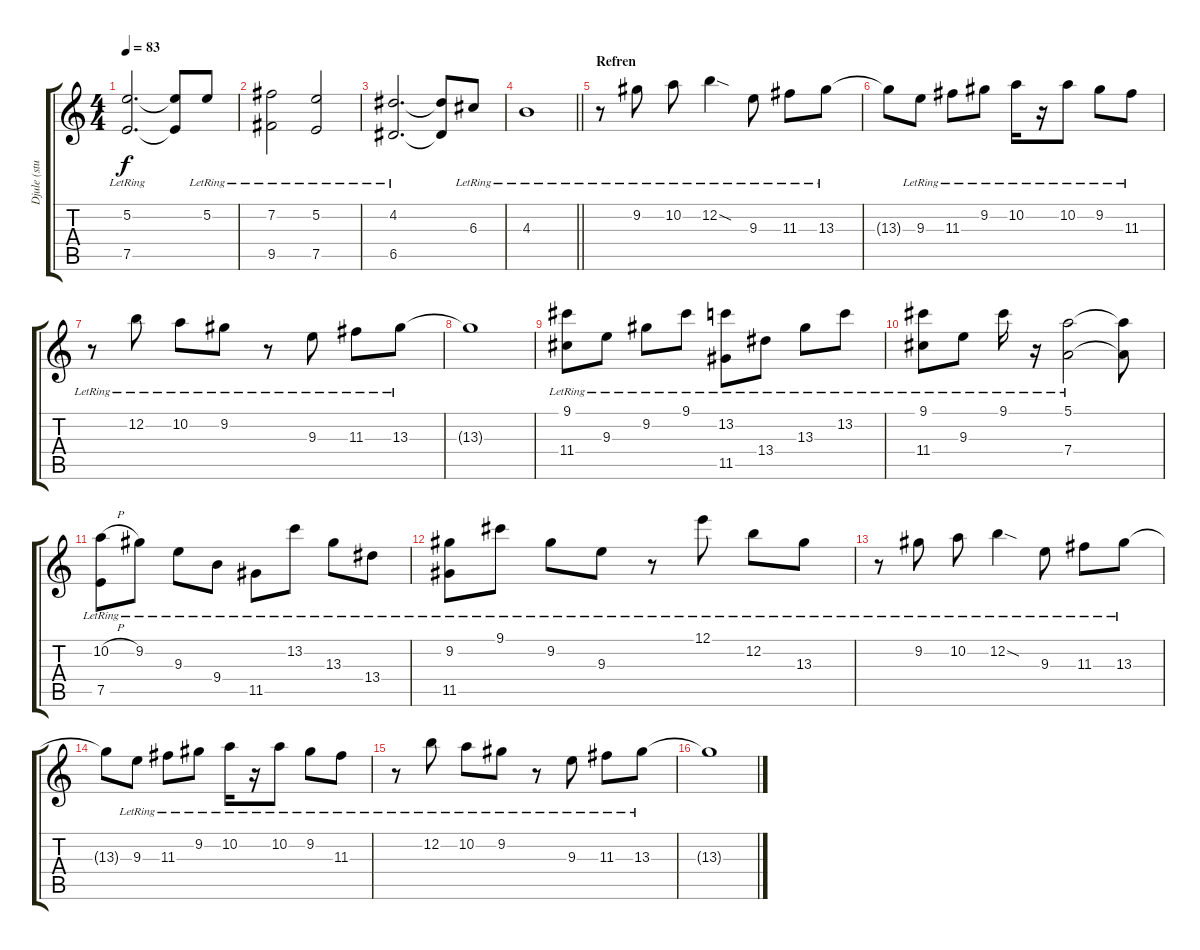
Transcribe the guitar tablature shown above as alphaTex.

\track ("Djule (studio)" "Djule (stu") {instrument acousticguitarsteel}
\staff {score tabs}
\tuning (E4 B3 G3 D3 A2 E2) {hide}
\ts (4 4)
\tempo 83
\clef g2
\ks c
(5.2{lr} 7.5{lr}).2{d dy f} (5.2{t} 7.5{t}).8 5.2{lr}.8 |
(7.2{lr} 9.5{lr}).2 (5.2{lr} 7.5{lr}).2 |
(4.2{lr} 6.5{lr}).2{d} (4.2{t} 6.5{t}).8 6.3{lr}.8 |
\barLineRight lightlight
4.3{lr}.1 |
\section ("" "Refren")
r.8 9.2{lr}.8 10.2{lr}.8 12.2{sod lr}.4 9.3{lr}.8 11.3{lr}.8 13.3{lr}.8 |
13.3{t}.8 9.3{lr}.8 11.3{lr}.8 9.2{lr}.8 10.2{lr}.16 r.16 10.2{lr}.8 9.2{lr}.8 11.3{lr}.8 |
r.8 12.2{lr}.8 10.2{lr}.8 9.2{lr}.8 r.8 9.3{lr}.8 11.3{lr}.8 13.3{lr}.8 |
13.3{t}.1 |
(9.1{lr} 11.4{lr}).8 9.3{lr}.8 9.2{lr}.8 9.1{lr}.8 (13.2{lr} 11.5{lr}).8 13.4{lr}.8 13.3{lr}.8 13.2{lr}.8 |
(9.1{lr} 11.4{lr}).8 9.3{lr}.8 9.1{lr}.16 r.16 (5.1{lr} 7.4{lr}).2 (5.1{t} 7.4{t}).8 |
(10.2{h lr} 7.5{lr}).8 9.2{lr}.8 9.3{lr}.8 9.4{lr}.8 11.5{lr}.8 13.2{lr}.8 13.3{lr}.8 13.4{lr}.8 |
(9.2{lr} 11.5{lr}).8 9.1{lr}.8 9.2{lr}.8 9.3{lr}.8 r.8 12.1{lr}.8 12.2{lr}.8 13.3{lr}.8 |
r.8 9.2{lr}.8 10.2{lr}.8 12.2{sod lr}.4 9.3{lr}.8 11.3{lr}.8 13.3{lr}.8 |
13.3{t}.8 9.3{lr}.8 11.3{lr}.8 9.2{lr}.8 10.2{lr}.16 r.16 10.2{lr}.8 9.2{lr}.8 11.3{lr}.8 |
r.8 12.2{lr}.8 10.2{lr}.8 9.2{lr}.8 r.8 9.3{lr}.8 11.3{lr}.8 13.3{lr}.8 |
13.3{t}.1
